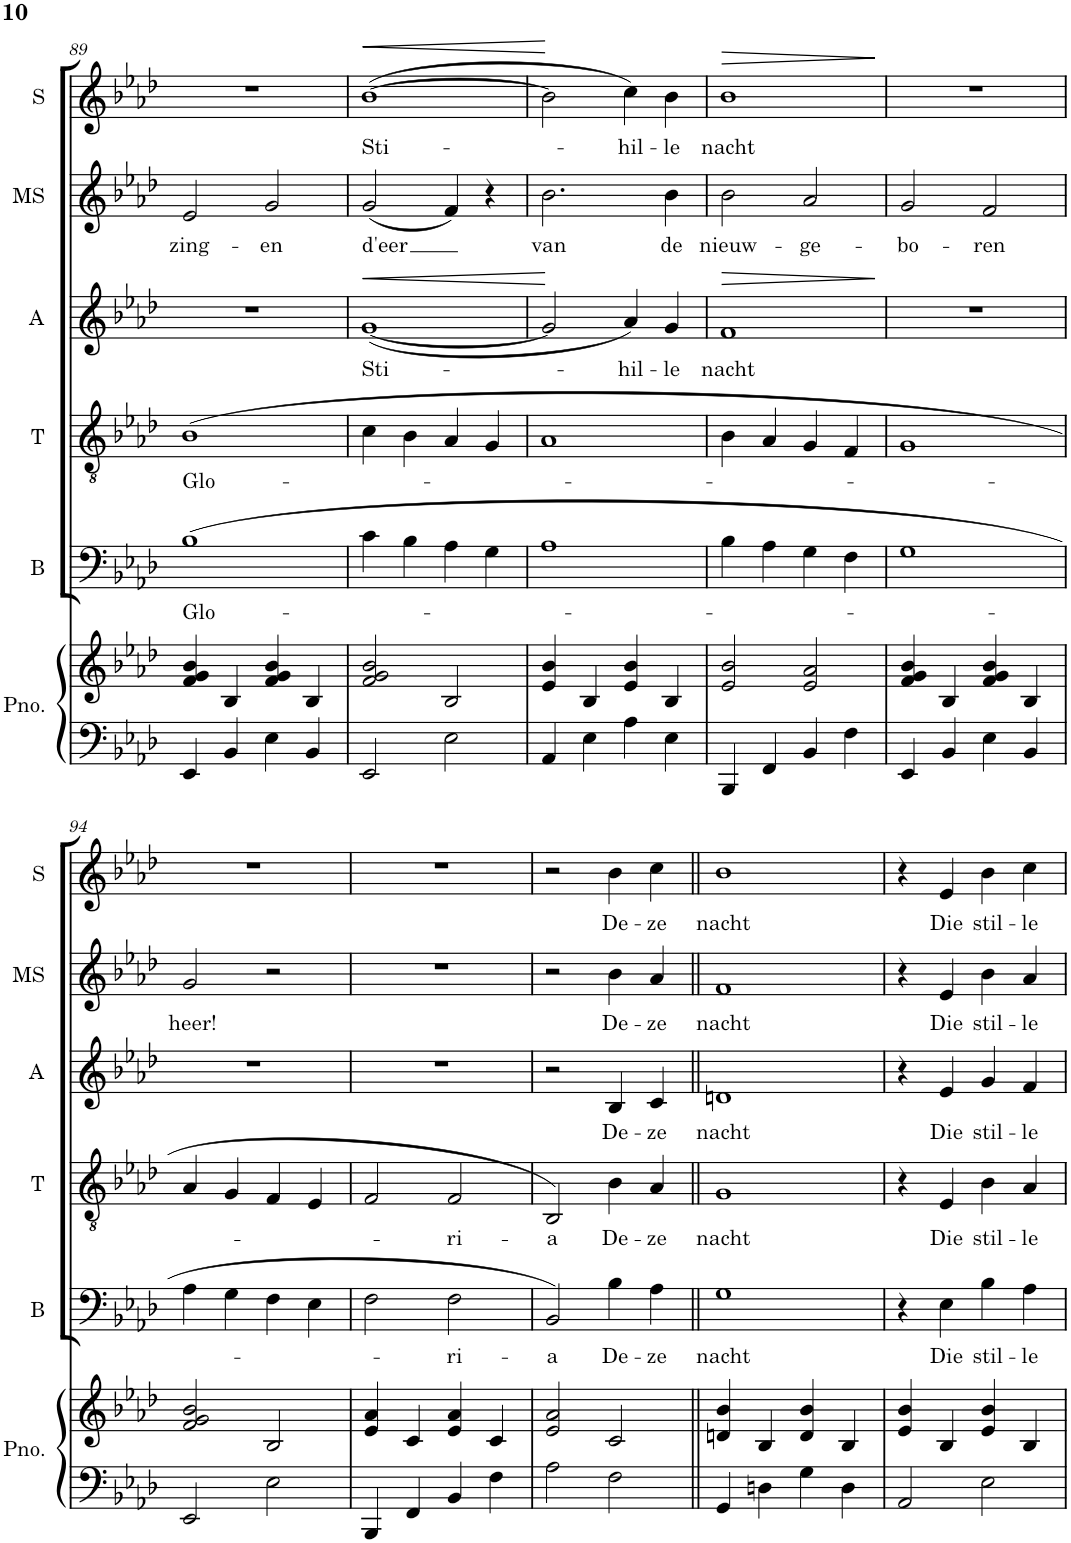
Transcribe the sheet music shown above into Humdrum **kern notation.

**kern	**kern	**kern	**text	**kern	**text	**kern	**text	**dynam	**kern	**text	**kern	**text	**dynam	**kern
*part7	*part7	*part6	*part6	*part5	*part5	*part4	*part4	*part4	*part3	*part3	*part2	*part2	*part2	*part1
*staff8	*staff7	*staff6	*staff6	*staff5	*staff5	*staff4	*staff4	*staff4	*staff3	*staff3	*staff2	*staff2	*staff2	*staff1
*I"Piano	*	*I"Bas	*	*I"Tenor	*	*I"Alt	*	*	*I"Mezzo-sopraan	*	*I"Sopraan	*	*	*I"Solo
*I'Pno.	*	*I'B	*	*I'T	*	*I'A	*	*	*I'MS	*	*I'S	*	*	*I'Solo
!!LO:PB:g=z
*clefF4	*clefG2	*clefF4	*	*clefGv2	*	*clefG2	*	*	*clefG2	*	*clefG2	*	*	*clefG2
*k[b-e-a-d-]	*k[b-e-a-d-]	*k[b-e-a-d-]	*	*k[b-e-a-d-]	*	*k[b-e-a-d-]	*	*	*k[b-e-a-d-]	*	*k[b-e-a-d-]	*	*	*k[b-e-a-d-]
*M4/4	*M4/4	*M4/4	*	*M4/4	*	*M4/4	*	*	*M4/4	*	*M4/4	*	*	*M4/4
=89	=89	=89	=89	=89	=89	=89	=89	=89	=89	=89	=89	=89	=89	=89
!	!	!	!LO:LY:b	!	!LO:LY:b	!	!	!	!	!LO:LY:b	!	!	!	!
4EE-/	4f/ 4g/ 4b-/	(1B-	Glo-	(1B-	Glo-	1r	.	.	2e-/	zing-	1r	.	.	1r
4BB-/	4B-/	.	.	.	.	.	.	.	.	.	.	.	.	.
!	!	!	!	!	!	!	!	!	!	!LO:LY:b	!	!	!	!
4E-\	4f/ 4g/ 4b-/	.	.	.	.	.	.	.	2g/	-en	.	.	.	.
4BB-/	4B-/	.	.	.	.	.	.	.	.	.	.	.	.	.
=90	=90	=90	=90	=90	=90	=90	=90	=90	=90	=90	=90	=90	=90	=90
!	!	!	!	!	!	!	!LO:LY:b	!LO:HP:b	!	!LO:LY:b	!	!LO:LY:b	!LO:HP:b	!
2EE-/	2f/ 2g/ 2b-/	4c\	.	4c\	.	([1g	Sti-	<	(2g/	d'eer	([1b-	Sti-	<	1r
.	.	4B-\	.	4B-\	.	.	.	.	.	.	.	.	.	.
2E-\	2B-/	4A-\	.	4A-/	.	.	.	.	4f/)	.	.	.	.	.
.	.	4G\	.	4G/	.	.	.	.	4r	.	.	.	.	.
=91	=91	=91	=91	=91	=91	=91	=91	=91	=91	=91	=91	=91	=91	=91
!	!	!	!	!	!	!	!	!	!	!LO:LY:b	!	!	!	!
4AA-/	4e-/ 4b-/	1A-	.	1A-	.	2g/]	.	.	2.b-\	van	2b-\]	.	.	1r
4E-\	4B-/	.	.	.	.	.	.	.	.	.	.	.	.	.
!	!	!	!	!	!	!	!LO:LY:b	!	!	!	!	!LO:LY:b	!	!
4A-\	4e-/ 4b-/	.	.	.	.	4a-/)	-hil-	[	.	.	4cc\)	-hil-	[	.
!	!	!	!	!	!	!	!LO:LY:b	!	!	!LO:LY:b	!	!LO:LY:b	!	!
4E-\	4B-/	.	.	.	.	4g/	-le	.	4b-\	de	4b-\	-le	.	.
=92	=92	=92	=92	=92	=92	=92	=92	=92	=92	=92	=92	=92	=92	=92
!	!	!	!	!	!	!	!LO:LY:b	!LO:HP:b	!	!LO:LY:b	!	!LO:LY:b	!LO:HP:b	!
4BBB-/	2e-/ 2b-/	4B-\	.	4B-\	.	1f	nacht	>	2b-\	nieuw-	1b-	nacht	>	1r
4FF/	.	4A-\	.	4A-/	.	.	.	.	.	.	.	.	.	.
!	!	!	!	!	!	!	!	!	!	!LO:LY:b	!	!	!	!
4BB-/	2e-/ 2a-/	4G\	.	4G/	.	.	.	.	2a-/	-ge-	.	.	.	.
4F\	.	4F\	.	4F/	.	.	.	.	.	.	.	.	.	.
.	.	.	.	.	.	.	.	]	.	.	.	.	]	.
=93	=93	=93	=93	=93	=93	=93	=93	=93	=93	=93	=93	=93	=93	=93
!	!	!	!	!	!	!	!	!	!	!LO:LY:b	!	!	!	!
4EE-/	4f/ 4g/ 4b-/	1G	.	1G	.	1r	.	.	2g/	-bo-	1r	.	.	1r
4BB-/	4B-/	.	.	.	.	.	.	.	.	.	.	.	.	.
!	!	!	!	!	!	!	!	!	!	!LO:LY:b	!	!	!	!
4E-\	4f/ 4g/ 4b-/	.	.	.	.	.	.	.	2f/	-ren	.	.	.	.
4BB-/	4B-/	.	.	.	.	.	.	.	.	.	.	.	.	.
!!LO:LB:g=z
=94	=94	=94	=94	=94	=94	=94	=94	=94	=94	=94	=94	=94	=94	=94
!	!	!	!	!	!	!	!	!	!	!LO:LY:b	!	!	!	!
2EE-/	2f/ 2g/ 2b-/	4A-\	.	4A-/	.	1r	.	.	2g/	heer!	1r	.	.	1r
.	.	4G\	.	4G/	.	.	.	.	.	.	.	.	.	.
2E-\	2B-/	4F\	.	4F/	.	.	.	.	2r	.	.	.	.	.
.	.	4E-\	.	4E-/	.	.	.	.	.	.	.	.	.	.
=95	=95	=95	=95	=95	=95	=95	=95	=95	=95	=95	=95	=95	=95	=95
4BBB-/	4e-/ 4a-/	2F\	.	2F/	.	1r	.	.	1r	.	1r	.	.	1r
4FF/	4c/	.	.	.	.	.	.	.	.	.	.	.	.	.
!	!	!	!LO:LY:b	!	!LO:LY:b	!	!	!	!	!	!	!	!	!
4BB-/	4e-/ 4a-/	2F\	-ri-	2F/	-ri-	.	.	.	.	.	.	.	.	.
4F\	4c/	.	.	.	.	.	.	.	.	.	.	.	.	.
=96	=96	=96	=96	=96	=96	=96	=96	=96	=96	=96	=96	=96	=96	=96
!	!	!	!LO:LY:b	!	!LO:LY:b	!	!	!	!	!	!	!	!	!
2A-\	2e-/ 2a-/	2BB-/)	-a	2BB-/)	-a	2r	.	.	2r	.	2r	.	.	1r
!	!	!	!LO:LY:b	!	!LO:LY:b	!	!LO:LY:b	!	!	!LO:LY:b	!	!LO:LY:b	!	!
2F\	2c/	4B-\	De-	4B-\	De-	4B-/	De-	.	4b-\	De-	4b-\	De-	.	.
!	!	!	!LO:LY:b	!	!LO:LY:b	!	!LO:LY:b	!	!	!LO:LY:b	!	!LO:LY:b	!	!
.	.	4A-\	-ze	4A-/	-ze	4c/	-ze	.	4a-/	-ze	4cc\	-ze	.	.
=97||	=97||	=97||	=97||	=97||	=97||	=97||	=97||	=97||	=97||	=97||	=97||	=97||	=97||	=97||
!	!	!	!LO:LY:b	!	!LO:LY:b	!	!LO:LY:b	!	!	!LO:LY:b	!	!LO:LY:b	!	!
4GG/	4dn/ 4b-/	1G	nacht	1G	nacht	1dn	nacht	.	1f	nacht	1b-	nacht	.	1r
4Dn\	4B-/	.	.	.	.	.	.	.	.	.	.	.	.	.
4G\	4d/ 4b-/	.	.	.	.	.	.	.	.	.	.	.	.	.
4D\	4B-/	.	.	.	.	.	.	.	.	.	.	.	.	.
=98	=98	=98	=98	=98	=98	=98	=98	=98	=98	=98	=98	=98	=98	=98
2AA-/	4e-/ 4b-/	4r	.	4r	.	4r	.	.	4r	.	4r	.	.	1r
!	!	!	!LO:LY:b	!	!LO:LY:b	!	!LO:LY:b	!	!	!LO:LY:b	!	!LO:LY:b	!	!
.	4B-/	4E-\	Die	4E-/	Die	4e-/	Die	.	4e-/	Die	4e-/	Die	.	.
!	!	!	!LO:LY:b	!	!LO:LY:b	!	!LO:LY:b	!	!	!LO:LY:b	!	!LO:LY:b	!	!
2E-\	4e-/ 4b-/	4B-\	stil-	4B-\	stil-	4g/	stil-	.	4b-\	stil-	4b-\	stil-	.	.
!	!	!	!LO:LY:b	!	!LO:LY:b	!	!LO:LY:b	!	!	!LO:LY:b	!	!LO:LY:b	!	!
.	4B-/	4A-\	-le	4A-/	-le	4f/	-le	.	4a-/	-le	4cc\	-le	.	.
=	=	=	=	=	=	=	=	=	=	=	=	=	=	=
*-	*-	*-	*-	*-	*-	*-	*-	*-	*-	*-	*-	*-	*-	*-
